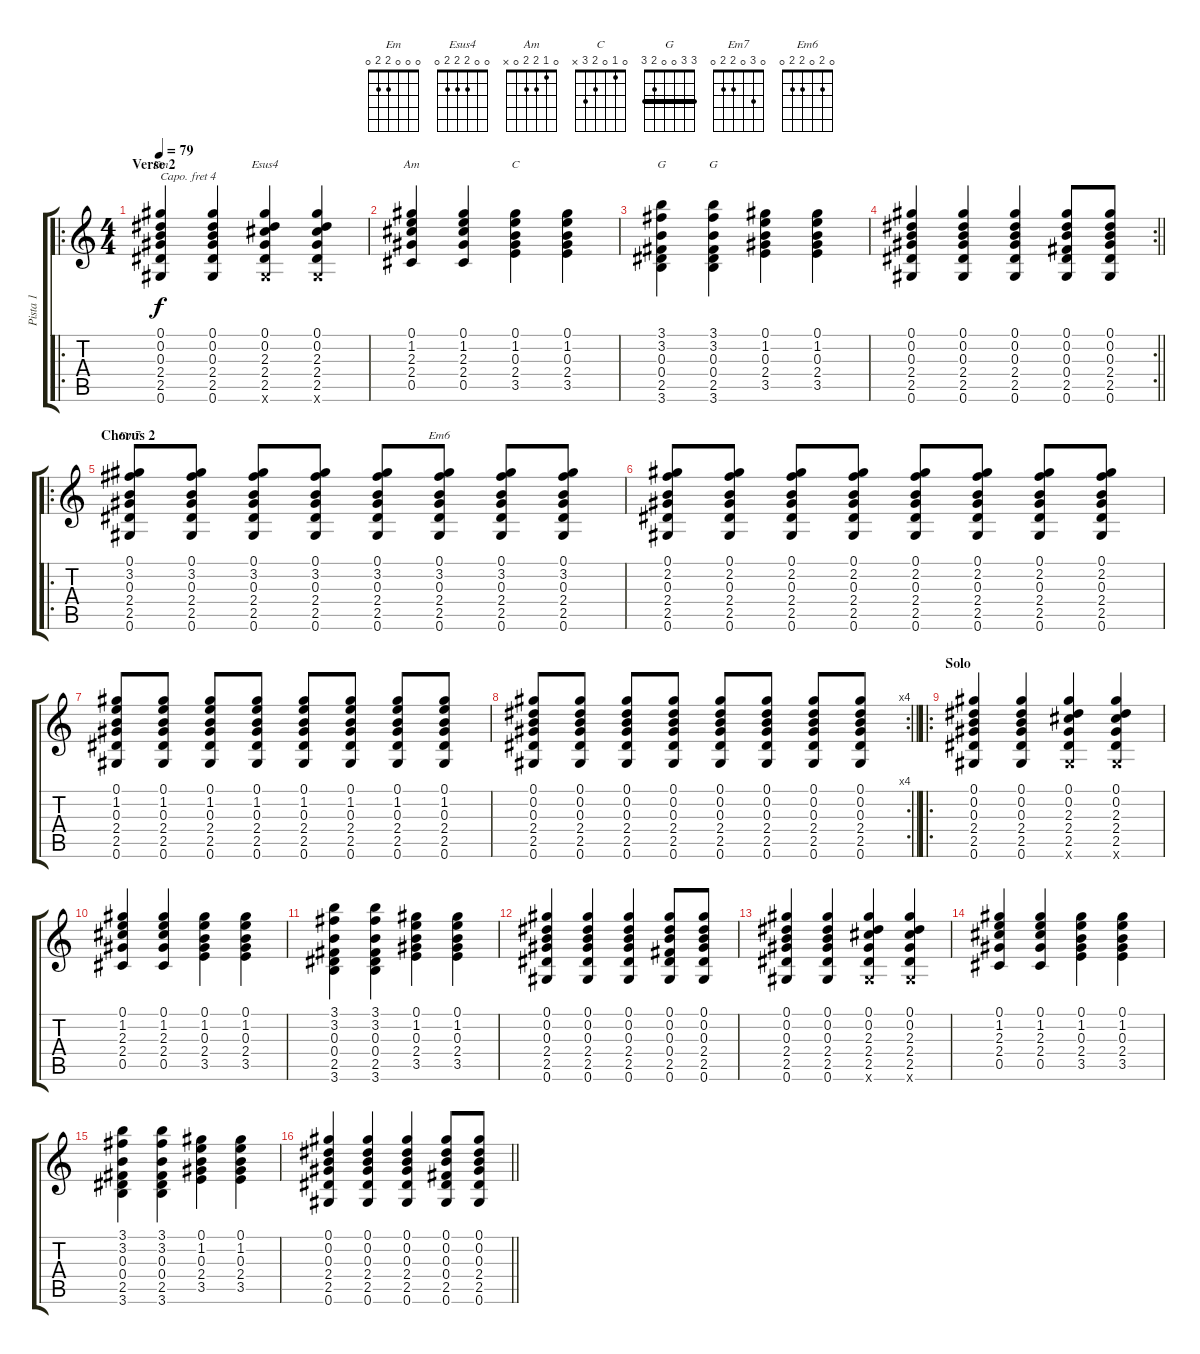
\track ("Pista 1" "Pista 1") {instrument acousticguitarsteel}
\staff {score tabs}
\capo 4
\tuning (E4 B3 G3 D3 A2 E2) {hide}
\chord ("Em" 0 0 0 2 2 0)
\chord ("Esus4" 0 0 2 2 2 0)
\chord ("Am" 0 1 2 2 0 x)
\chord ("C" 0 1 0 2 3 x)
\chord ("G" 3 0 0 0 2 3)
\chord ("G" 3 3 0 0 2 3) {barre 3}
\chord ("Em7" 0 3 0 2 2 0)
\chord ("Em6" 0 2 0 2 2 0)
\ro
\ts (4 4)
\section ("" "Verse 2")
\tempo 79
\clef g2
\ks c
(0.1 0.2 0.3 2.4 2.5 0.6).4{ch "Em" dy f} (0.1 0.2 0.3 2.4 2.5 0.6).4 (0.1 0.2 2.3 2.4 2.5 0.6{x}).4{ch "Esus4"} (0.1 0.2 2.3 2.4 2.5 0.6{x}).4 |
(0.1 1.2 2.3 2.4 0.5).4{ch "Am"} (0.1 1.2 2.3 2.4 0.5).4 (0.1 1.2 0.3 2.4 3.5).4{ch "C"} (0.1 1.2 0.3 2.4 3.5).4 |
(3.1 3.2 0.3 0.4 2.5 3.6).4{ch "G"} (3.1 3.2 0.3 0.4 2.5 3.6).4{ch "G"} (0.1 1.2 0.3 2.4 3.5).4 (0.1 1.2 0.3 2.4 3.5).4 |
\rc 2
\barLineRight lightlight
(0.1 0.2 0.3 2.4 2.5 0.6).4 (0.1 0.2 0.3 2.4 2.5 0.6).4 (0.1 0.2 0.3 2.4 2.5 0.6).4 (0.1 0.2 0.3 0.4 2.5 0.6).8 (0.1 0.2 0.3 2.4 2.5 0.6).8 |
\ro
\section ("" "Chorus 2")
(0.1 3.2 0.3 2.4 2.5 0.6).8{ch "Em7"} (0.1 3.2 0.3 2.4 2.5 0.6).8 (0.1 3.2 0.3 2.4 2.5 0.6).8 (0.1 3.2 0.3 2.4 2.5 0.6).8 (0.1 3.2 0.3 2.4 2.5 0.6).8 (0.1 3.2 0.3 2.4 2.5 0.6).8{ch "Em6"} (0.1 3.2 0.3 2.4 2.5 0.6).8 (0.1 3.2 0.3 2.4 2.5 0.6).8 |
(0.1 2.2 0.3 2.4 2.5 0.6).8 (0.1 2.2 0.3 2.4 2.5 0.6).8 (0.1 2.2 0.3 2.4 2.5 0.6).8 (0.1 2.2 0.3 2.4 2.5 0.6).8 (0.1 2.2 0.3 2.4 2.5 0.6).8 (0.1 2.2 0.3 2.4 2.5 0.6).8 (0.1 2.2 0.3 2.4 2.5 0.6).8 (0.1 2.2 0.3 2.4 2.5 0.6).8 |
(0.1 1.2 0.3 2.4 2.5 0.6).8 (0.1 1.2 0.3 2.4 2.5 0.6).8 (0.1 1.2 0.3 2.4 2.5 0.6).8 (0.1 1.2 0.3 2.4 2.5 0.6).8 (0.1 1.2 0.3 2.4 2.5 0.6).8 (0.1 1.2 0.3 2.4 2.5 0.6).8 (0.1 1.2 0.3 2.4 2.5 0.6).8 (0.1 1.2 0.3 2.4 2.5 0.6).8 |
\rc 4
\barLineRight lightlight
(0.1 0.2 0.3 2.4 2.5 0.6).8 (0.1 0.2 0.3 2.4 2.5 0.6).8 (0.1 0.2 0.3 2.4 2.5 0.6).8 (0.1 0.2 0.3 2.4 2.5 0.6).8 (0.1 0.2 0.3 2.4 2.5 0.6).8 (0.1 0.2 0.3 2.4 2.5 0.6).8 (0.1 0.2 0.3 2.4 2.5 0.6).8 (0.1 0.2 0.3 2.4 2.5 0.6).8 |
\ro
\section ("" "Solo")
(0.1 0.2 0.3 2.4 2.5 0.6).4 (0.1 0.2 0.3 2.4 2.5 0.6).4 (0.1 0.2 2.3 2.4 2.5 0.6{x}).4 (0.1 0.2 2.3 2.4 2.5 0.6{x}).4 |
(0.1 1.2 2.3 2.4 0.5).4 (0.1 1.2 2.3 2.4 0.5).4 (0.1 1.2 0.3 2.4 3.5).4 (0.1 1.2 0.3 2.4 3.5).4 |
(3.1 3.2 0.3 0.4 2.5 3.6).4 (3.1 3.2 0.3 0.4 2.5 3.6).4 (0.1 1.2 0.3 2.4 3.5).4 (0.1 1.2 0.3 2.4 3.5).4 |
(0.1 0.2 0.3 2.4 2.5 0.6).4 (0.1 0.2 0.3 2.4 2.5 0.6).4 (0.1 0.2 0.3 2.4 2.5 0.6).4 (0.1 0.2 0.3 0.4 2.5 0.6).8 (0.1 0.2 0.3 2.4 2.5 0.6).8 |
(0.1 0.2 0.3 2.4 2.5 0.6).4 (0.1 0.2 0.3 2.4 2.5 0.6).4 (0.1 0.2 2.3 2.4 2.5 0.6{x}).4 (0.1 0.2 2.3 2.4 2.5 0.6{x}).4 |
(0.1 1.2 2.3 2.4 0.5).4 (0.1 1.2 2.3 2.4 0.5).4 (0.1 1.2 0.3 2.4 3.5).4 (0.1 1.2 0.3 2.4 3.5).4 |
(3.1 3.2 0.3 0.4 2.5 3.6).4 (3.1 3.2 0.3 0.4 2.5 3.6).4 (0.1 1.2 0.3 2.4 3.5).4 (0.1 1.2 0.3 2.4 3.5).4 |
\barLineRight lightlight
(0.1 0.2 0.3 2.4 2.5 0.6).4 (0.1 0.2 0.3 2.4 2.5 0.6).4 (0.1 0.2 0.3 2.4 2.5 0.6).4 (0.1 0.2 0.3 0.4 2.5 0.6).8 (0.1 0.2 0.3 2.4 2.5 0.6).8
